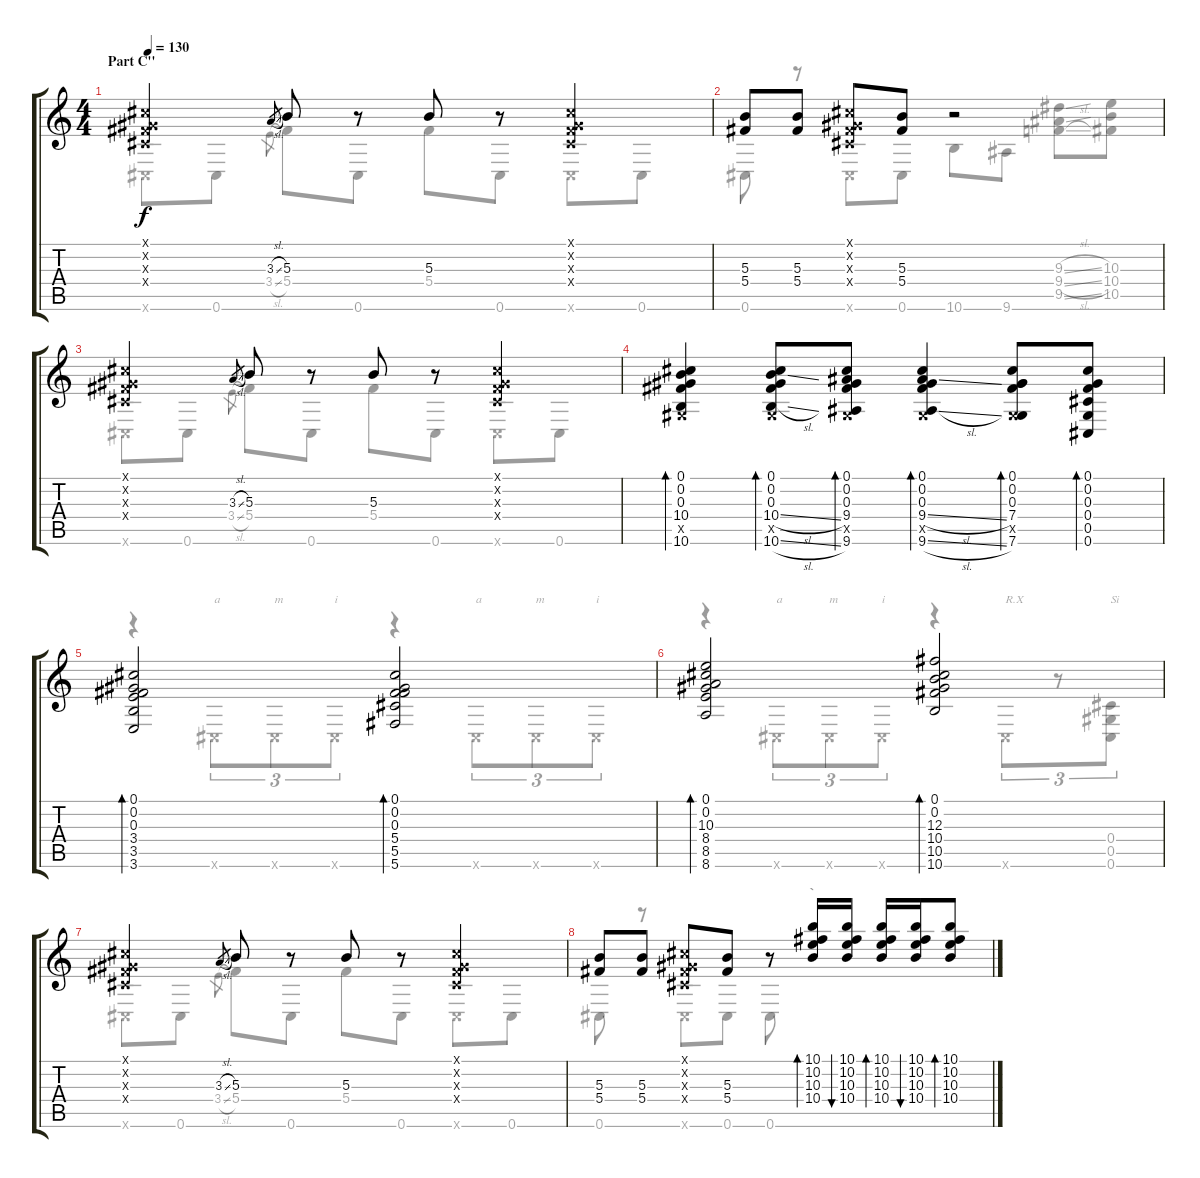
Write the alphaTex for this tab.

\track "" {instrument acousticguitarsteel}
\staff {score tabs}
\tuning (Db4 Ab3 Gb3 Db3 Ab2 Db2) {hide}
\voice
\ts (4 4)
\section ("" "Part C''")
\tempo 130
\clef g2
\ks c
(0.1{x} 0.2{x} 0.3{x} 0.4{x}).4{dy f} 3.3{sl}.8{gr} 5.3.8 r.8 5.3.8 r.8 (0.1{x} 0.2{x} 0.3{x} 0.4{x}).4 |
(5.3 5.4).8 (5.3 5.4).8 (0.1{x} 0.2{x} 0.3{x} 0.4{x}).8 (5.3 5.4).8 r.2 |
(0.1{x} 0.2{x} 0.3{x} 0.4{x}).4 3.3{sl}.8{gr} 5.3.8 r.8 5.3.8 r.8 (0.1{x} 0.2{x} 0.3{x} 0.4{x}).4 |
(0.1 0.2 0.3 10.4 0.5{x} 10.6).4{bd 60} (0.1 0.2 0.3 10.4{sl} 0.5{x} 10.6{sl}).8{bd 60} (0.1 0.2 0.3 9.4 0.5{x} 9.6).8{bd 60} (0.1 0.2 0.3 9.4{sl} 0.5{x} 9.6{sl}).4{bd 60} (0.1 0.2 0.3 7.4 0.5{x} 7.6).8{bd 60} (0.1 0.2 0.3 0.4 0.5 0.6).8{bd 60} |
(0.1 0.2 0.3 3.4 3.5 3.6).2{bd 60} (0.1 0.2 0.3 5.4 5.5 5.6).2{bd 60} |
(0.1 0.2 10.3 8.4 8.5 8.6).2{bd 60} (0.1 0.2 12.3 10.4 10.5 10.6).2{bd 60} |
(0.1{x} 0.2{x} 0.3{x} 0.4{x}).4 3.3{sl}.8{gr} 5.3.8 r.8 5.3.8 r.8 (0.1{x} 0.2{x} 0.3{x} 0.4{x}).4 |
(5.3 5.4).8 (5.3 5.4).8 (0.1{x} 0.2{x} 0.3{x} 0.4{x}).8 (5.3 5.4).8 r.8 (10.1 10.2 10.3 10.4).16{bd 60} (10.1 10.2 10.3 10.4).16{bu 60} (10.1 10.2 10.3 10.4).16{bd 60} (10.1 10.2 10.3 10.4).16{bu 60} (10.1 10.2 10.3 10.4).8{bd 60}
\voice
\clef g2
\ottava regular
\simile none
\ks c
0.6{x}.8{dy f} 0.6.8 3.4{sl}.8{gr} 5.4.8 0.6.8 5.4.8 0.6.8 0.6{x}.8 0.6.8 |
0.6.8 r.8 0.6{x}.8 0.6.8 10.6.8 9.6.8 (9.3{sl} 9.4{sl} 9.5{sl}).8 (10.3 10.4 10.5).8 |
0.6{x}.8 0.6.8 3.4{sl}.8{gr} 5.4.8 0.6.8 5.4.8 0.6.8 0.6{x}.8 0.6.8 |
|
r.4 0.6{x}.8{tu (3 2) txt "a"} 0.6{x}.8{tu (3 2) txt "m"} 0.6{x}.8{tu (3 2) txt "i"} r.4 0.6{x}.8{tu (3 2) txt "a"} 0.6{x}.8{tu (3 2) txt "m"} 0.6{x}.8{tu (3 2) txt "i"} |
r.4 0.6{x}.8{tu (3 2) txt "a"} 0.6{x}.8{tu (3 2) txt "m"} 0.6{x}.8{tu (3 2) txt "i"} r.4 0.6{x}.8{tu (3 2) txt "R.X"} r.8{tu (3 2)} (0.4 0.5 0.6).8{tu (3 2) txt "Si"} |
0.6{x}.8 0.6.8 3.4{sl}.8{gr} 5.4.8 0.6.8 5.4.8 0.6.8 0.6{x}.8 0.6.8 |
0.6.8 r.8 0.6{x}.8 0.6.8 0.6.8 r.4{d}
